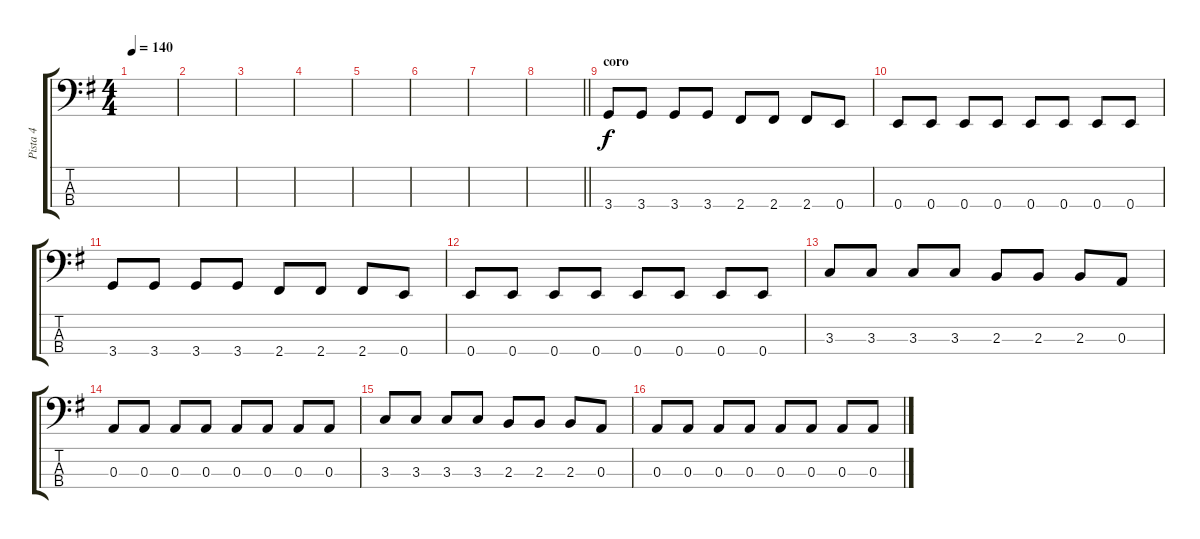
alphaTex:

\track ("Pista 4" "Pista 4") {instrument electricbassfinger}
\staff {score tabs}
\tuning (G2 D2 A1 E1) {hide}
\ts (4 4)
\tempo 140
\clef f4
\ks g
|
|
|
|
|
|
|
\barLineRight lightlight
|
\section ("" "coro")
3.4.8 3.4.8 3.4.8 3.4.8 2.4.8 2.4.8 2.4.8 0.4.8 |
0.4.8 0.4.8 0.4.8 0.4.8 0.4.8 0.4.8 0.4.8 0.4.8 |
3.4.8 3.4.8 3.4.8 3.4.8 2.4.8 2.4.8 2.4.8 0.4.8 |
0.4.8 0.4.8 0.4.8 0.4.8 0.4.8 0.4.8 0.4.8 0.4.8 |
3.3.8 3.3.8 3.3.8 3.3.8 2.3.8 2.3.8 2.3.8 0.3.8 |
0.3.8 0.3.8 0.3.8 0.3.8 0.3.8 0.3.8 0.3.8 0.3.8 |
3.3.8 3.3.8 3.3.8 3.3.8 2.3.8 2.3.8 2.3.8 0.3.8 |
0.3.8 0.3.8 0.3.8 0.3.8 0.3.8 0.3.8 0.3.8 0.3.8
